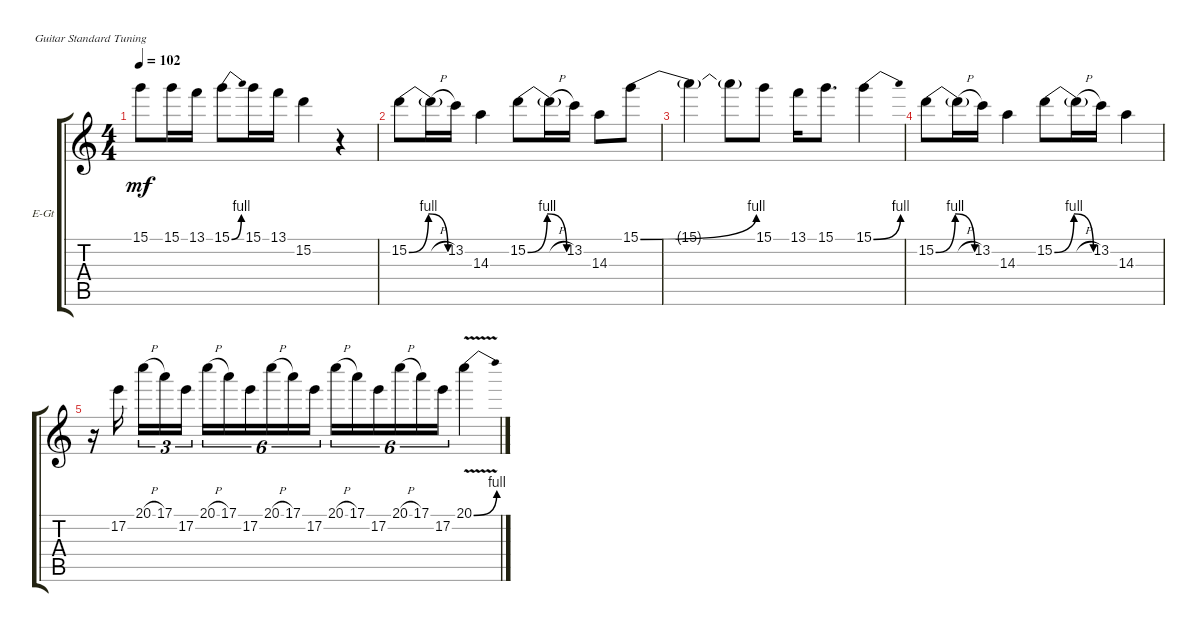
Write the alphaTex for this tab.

\defaultSystemsLayout 4
\bracketExtendMode groupsimilarinstruments
\firstSystemTrackNameOrientation horizontal
\otherSystemsTrackNameOrientation horizontal
\track ("Electric guitar (Jimmy Page)" "E-Gt") {instrument distortionguitar}
\staff {score tabs}
\tuning (E4 B3 G3 D3 A2 E2)
\ts (4 4)
\tempo 102
\clef g2
\ks c
15.1{t}.8{dy mf} 15.1.16 13.1.16 15.1{be (bend 0 0 15 4)}.8 15.1.16 13.1.16 15.2.4 r.4 |
15.2{be (bendrelease 0 0 10.2 4 20.4 4 30 0)}.8 15.2{h t}.16 13.2.16 14.3.4 15.2{be (bendrelease 0 0 10.2 4 20.4 4 30 0)}.8 15.2{h t}.16 13.2.16 14.3.8 15.1{be (bend 0 0 15 4)}.8 |
15.1{t}.4 15.1{t}.8 15.1.8 13.1.16 15.1.8{d} 15.1{be (bend 0 0 15 4)}.4 |
15.2{be (bendrelease 0 0 10.2 4 20.4 4 30 0)}.8 15.2{h t}.16 13.2.16 14.3.4 15.2{be (bendrelease 0 0 10.2 4 20.4 4 30 0)}.8 15.2{h t}.16 13.2.16 14.3.4 |
r.16 17.2.16 20.1{h}.16{tu (3 2)} 17.1.16{tu (3 2)} 17.2.16{tu (3 2)} 20.1{h}.16{tu (6 4)} 17.1.16{tu (6 4)} 17.2.16{tu (6 4)} 20.1{h}.16{tu (6 4)} 17.1.16{tu (6 4)} 17.2.16{tu (6 4)} 20.1{h}.16{tu (6 4)} 17.1.16{tu (6 4)} 17.2.16{tu (6 4)} 20.1{h}.16{tu (6 4)} 17.1.16{tu (6 4)} 17.2.16{tu (6 4)} 20.1{be (bend 0 0 15 4) v}.4
